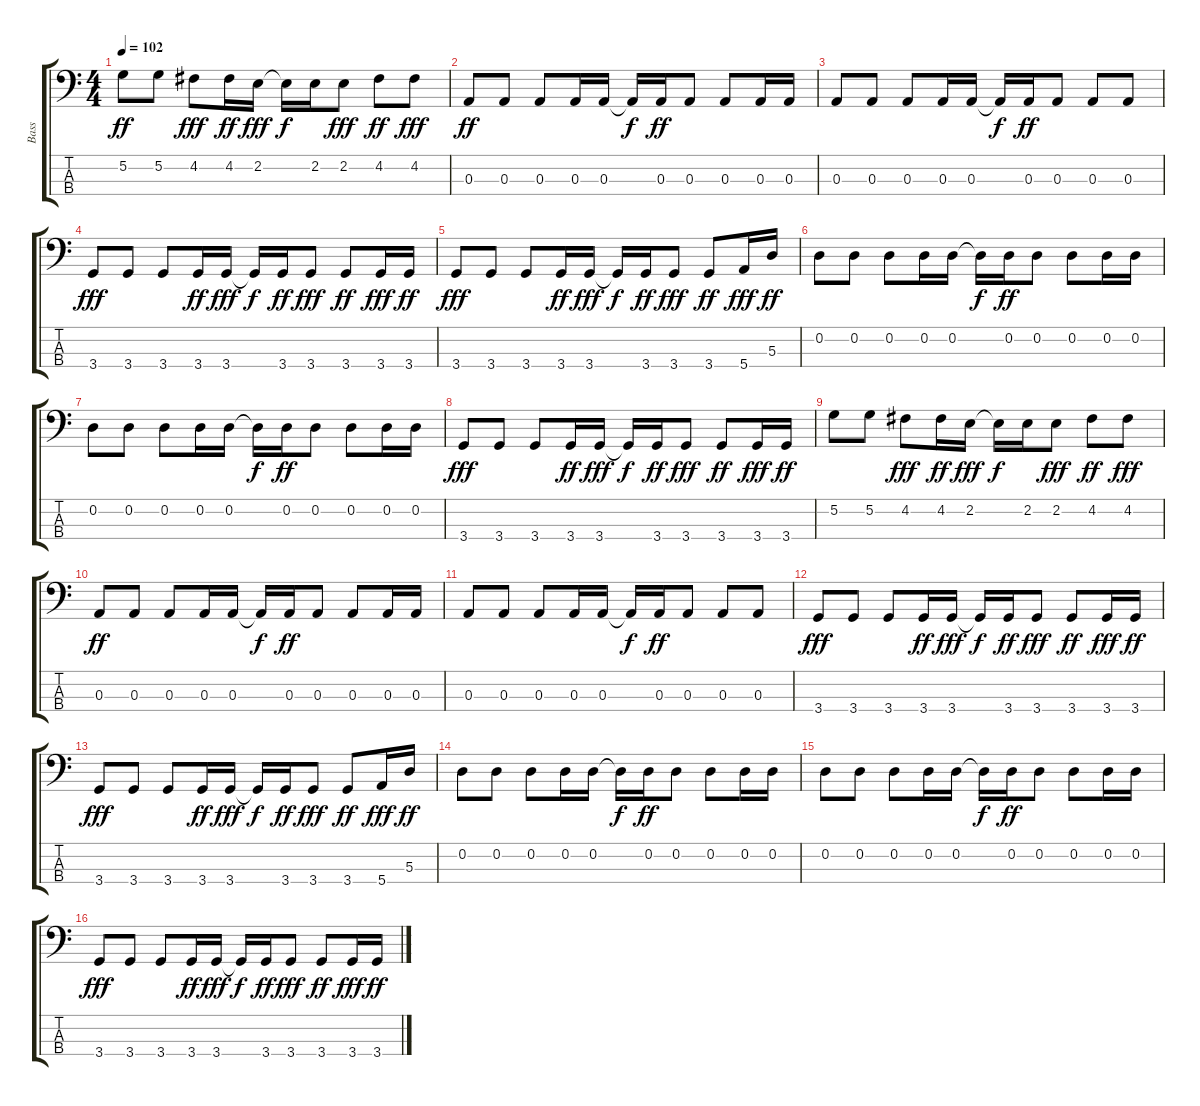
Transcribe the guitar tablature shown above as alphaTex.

\track ("Bass" "Bass") {instrument electricbassfinger}
\staff {score tabs}
\tuning (G2 D2 A1 E1) {hide}
\ts (4 4)
\tempo 102
\clef f4
\ks c
5.2.8{dy ff} 5.2.8 4.2.8{dy fff} 4.2.16{dy ff} 2.2.16{dy fff} 2.2{t}.16{dy f} 2.2.16 2.2.8{dy fff} 4.2.8{dy ff} 4.2.8{dy fff} |
0.3.8{dy ff} 0.3.8 0.3.8 0.3.16 0.3.16 0.3{t}.16{dy f} 0.3.16{dy ff} 0.3.8 0.3.8 0.3.16 0.3.16 |
0.3.8 0.3.8 0.3.8 0.3.16 0.3.16 0.3{t}.16{dy f} 0.3.16{dy ff} 0.3.8 0.3.8 0.3.8 |
3.4.8{dy fff} 3.4.8 3.4.8 3.4.16{dy ff} 3.4.16{dy fff} 3.4{t}.16{dy f} 3.4.16{dy ff} 3.4.8{dy fff} 3.4.8{dy ff} 3.4.16{dy fff} 3.4.16{dy ff} |
3.4.8{dy fff} 3.4.8 3.4.8 3.4.16{dy ff} 3.4.16{dy fff} 3.4{t}.16{dy f} 3.4.16{dy ff} 3.4.8{dy fff} 3.4.8{dy ff} 5.4.16{dy fff} 5.3.16{dy ff} |
0.2.8 0.2.8 0.2.8 0.2.16 0.2.16 0.2{t}.16{dy f} 0.2.16{dy ff} 0.2.8 0.2.8 0.2.16 0.2.16 |
0.2.8 0.2.8 0.2.8 0.2.16 0.2.16 0.2{t}.16{dy f} 0.2.16{dy ff} 0.2.8 0.2.8 0.2.16 0.2.16 |
3.4.8{dy fff} 3.4.8 3.4.8 3.4.16{dy ff} 3.4.16{dy fff} 3.4{t}.16{dy f} 3.4.16{dy ff} 3.4.8{dy fff} 3.4.8{dy ff} 3.4.16{dy fff} 3.4.16{dy ff} |
5.2.8 5.2.8 4.2.8{dy fff} 4.2.16{dy ff} 2.2.16{dy fff} 2.2{t}.16{dy f} 2.2.16 2.2.8{dy fff} 4.2.8{dy ff} 4.2.8{dy fff} |
0.3.8{dy ff} 0.3.8 0.3.8 0.3.16 0.3.16 0.3{t}.16{dy f} 0.3.16{dy ff} 0.3.8 0.3.8 0.3.16 0.3.16 |
0.3.8 0.3.8 0.3.8 0.3.16 0.3.16 0.3{t}.16{dy f} 0.3.16{dy ff} 0.3.8 0.3.8 0.3.8 |
3.4.8{dy fff} 3.4.8 3.4.8 3.4.16{dy ff} 3.4.16{dy fff} 3.4{t}.16{dy f} 3.4.16{dy ff} 3.4.8{dy fff} 3.4.8{dy ff} 3.4.16{dy fff} 3.4.16{dy ff} |
3.4.8{dy fff} 3.4.8 3.4.8 3.4.16{dy ff} 3.4.16{dy fff} 3.4{t}.16{dy f} 3.4.16{dy ff} 3.4.8{dy fff} 3.4.8{dy ff} 5.4.16{dy fff} 5.3.16{dy ff} |
0.2.8 0.2.8 0.2.8 0.2.16 0.2.16 0.2{t}.16{dy f} 0.2.16{dy ff} 0.2.8 0.2.8 0.2.16 0.2.16 |
0.2.8 0.2.8 0.2.8 0.2.16 0.2.16 0.2{t}.16{dy f} 0.2.16{dy ff} 0.2.8 0.2.8 0.2.16 0.2.16 |
3.4.8{dy fff} 3.4.8 3.4.8 3.4.16{dy ff} 3.4.16{dy fff} 3.4{t}.16{dy f} 3.4.16{dy ff} 3.4.8{dy fff} 3.4.8{dy ff} 3.4.16{dy fff} 3.4.16{dy ff}
